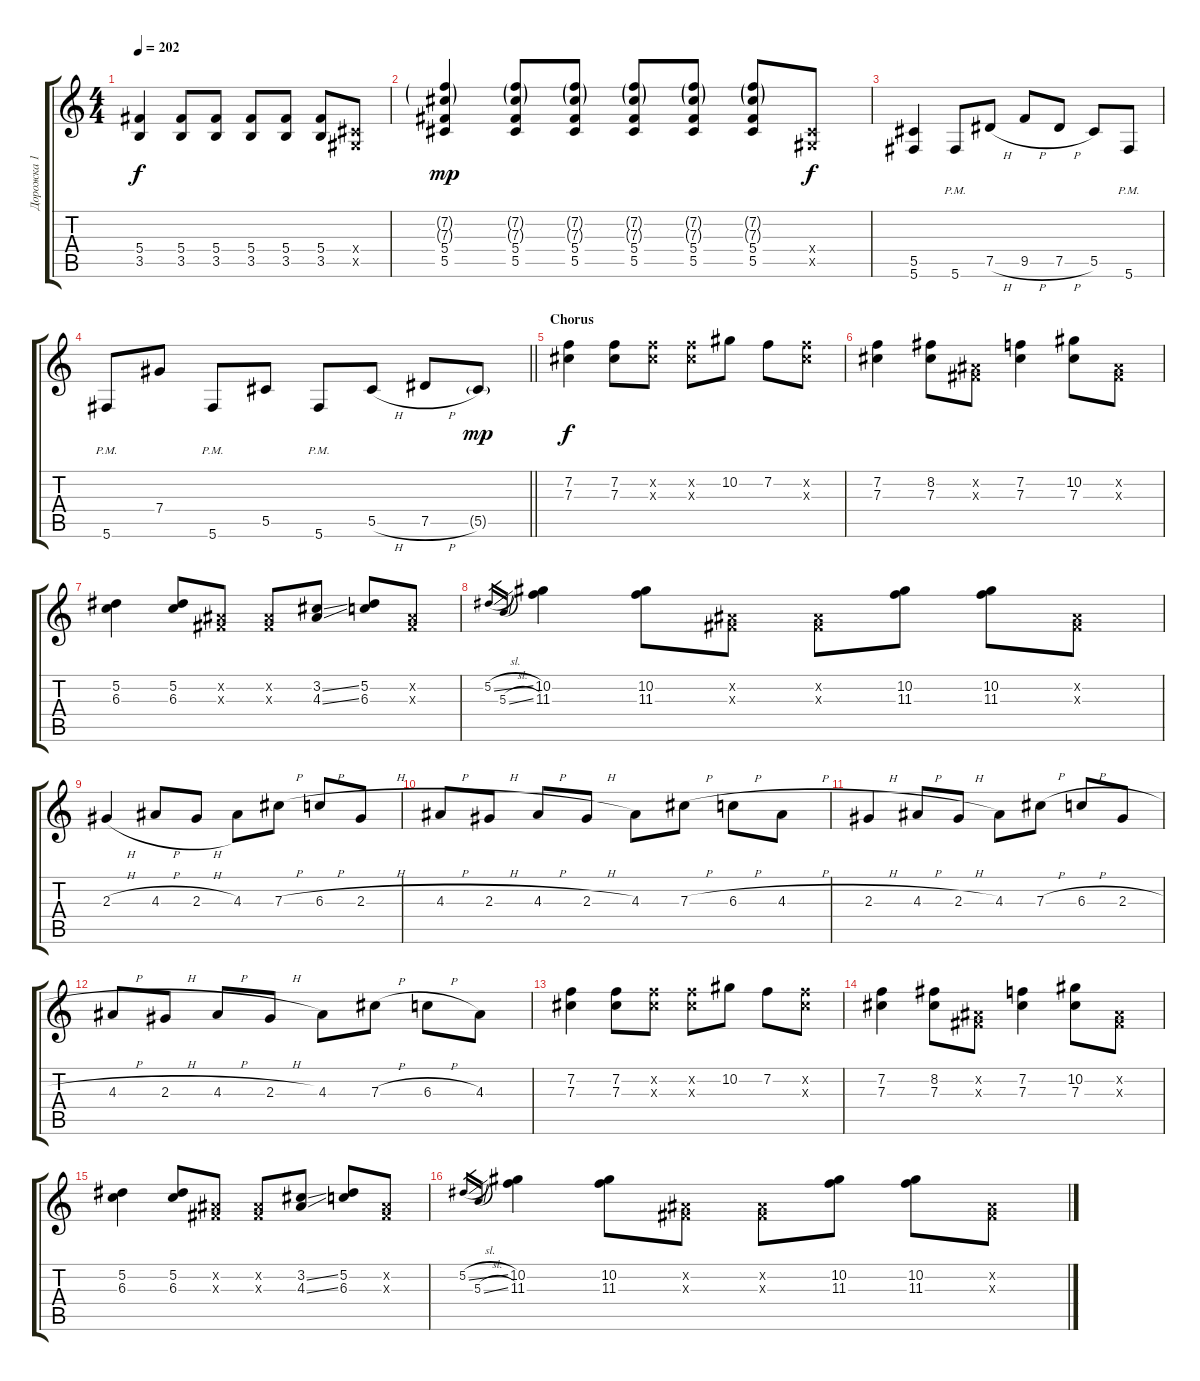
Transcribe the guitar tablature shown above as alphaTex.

\track ("Дорожка 1" "Дорожка 1") {instrument distortionguitar}
\staff {score tabs}
\tuning (Eb4 Bb3 Gb3 Db3 Ab2 Db2) {hide}
\ts (4 4)
\tempo 202
\clef g2
\ks c
(5.4 3.5).4{dy f} (5.4 3.5).8 (5.4 3.5).8 (5.4 3.5).8 (5.4 3.5).8 (5.4 3.5).8 (0.4{x} 0.5{x}).8 |
(7.2{g} 7.3{g} 5.4 5.5).4{dy mp} (7.2{g} 7.3{g} 5.4 5.5).8 (7.2{g} 7.3{g} 5.4 5.5).8 (7.2{g} 7.3{g} 5.4 5.5).8 (7.2{g} 7.3{g} 5.4 5.5).8 (7.2{g} 7.3{g} 5.4 5.5).8 (0.4{x} 0.5{x}).8{dy f} |
(5.5 5.6).4 5.6{pm}.8 7.5{h}.8 9.5{h}.8 7.5{h}.8 5.5.8 5.6{pm}.8 |
\barLineRight lightlight
5.6{pm}.8 7.4.8 5.6{pm}.8 5.5.8 5.6{pm}.8 5.5{h}.8 7.5{h}.8 5.5{g}.8{dy mp} |
\section ("" "Chorus")
(7.2 7.3).4{dy f} (7.2 7.3).8 (7.2{x} 7.3{x}).8 (7.2{x} 7.3{x}).8 10.2.8 7.2.8 (7.2{x} 7.3{x}).8 |
(7.2 7.3).4 (8.2 7.3).8 (0.2{x} 0.3{x}).8 (7.2 7.3).4 (10.2 7.3).8 (0.2{x} 0.3{x}).8 |
(5.2 6.3).4 (5.2 6.3).8 (0.2{x} 0.3{x}).8 (0.2{x} 0.3{x}).8 (3.2{ss} 4.3{ss}).8 (5.2 6.3).8 (0.2{x} 0.3{x}).8 |
5.2{sl}.16{gr} 5.3{sl}.16{gr} (10.2 11.3).4 (10.2 11.3).8 (0.2{x} 0.3{x}).8 (0.2{x} 0.3{x}).8 (10.2 11.3).8 (10.2 11.3).8 (0.2{x} 0.3{x}).8 |
2.3{h}.4 4.3{h}.8 2.3{h}.8 4.3.8 7.3{h}.8 6.3{h}.8 2.3{h}.8 |
4.3{h}.8 2.3{h}.8 4.3{h}.8 2.3{h}.8 4.3.8 7.3{h}.8 6.3{h}.8 4.3{h}.8 |
2.3{h}.4 4.3{h}.8 2.3{h}.8 4.3.8 7.3{h}.8 6.3{h}.8 2.3{h}.8 |
4.3{h}.8 2.3{h}.8 4.3{h}.8 2.3{h}.8 4.3.8 7.3{h}.8 6.3{h}.8 4.3.8 |
(7.2 7.3).4 (7.2 7.3).8 (7.2{x} 7.3{x}).8 (7.2{x} 7.3{x}).8 10.2.8 7.2.8 (7.2{x} 7.3{x}).8 |
(7.2 7.3).4 (8.2 7.3).8 (0.2{x} 0.3{x}).8 (7.2 7.3).4 (10.2 7.3).8 (0.2{x} 0.3{x}).8 |
(5.2 6.3).4 (5.2 6.3).8 (0.2{x} 0.3{x}).8 (0.2{x} 0.3{x}).8 (3.2{ss} 4.3{ss}).8 (5.2 6.3).8 (0.2{x} 0.3{x}).8 |
5.2{sl}.16{gr} 5.3{sl}.16{gr} (10.2 11.3).4 (10.2 11.3).8 (0.2{x} 0.3{x}).8 (0.2{x} 0.3{x}).8 (10.2 11.3).8 (10.2 11.3).8 (0.2{x} 0.3{x}).8
